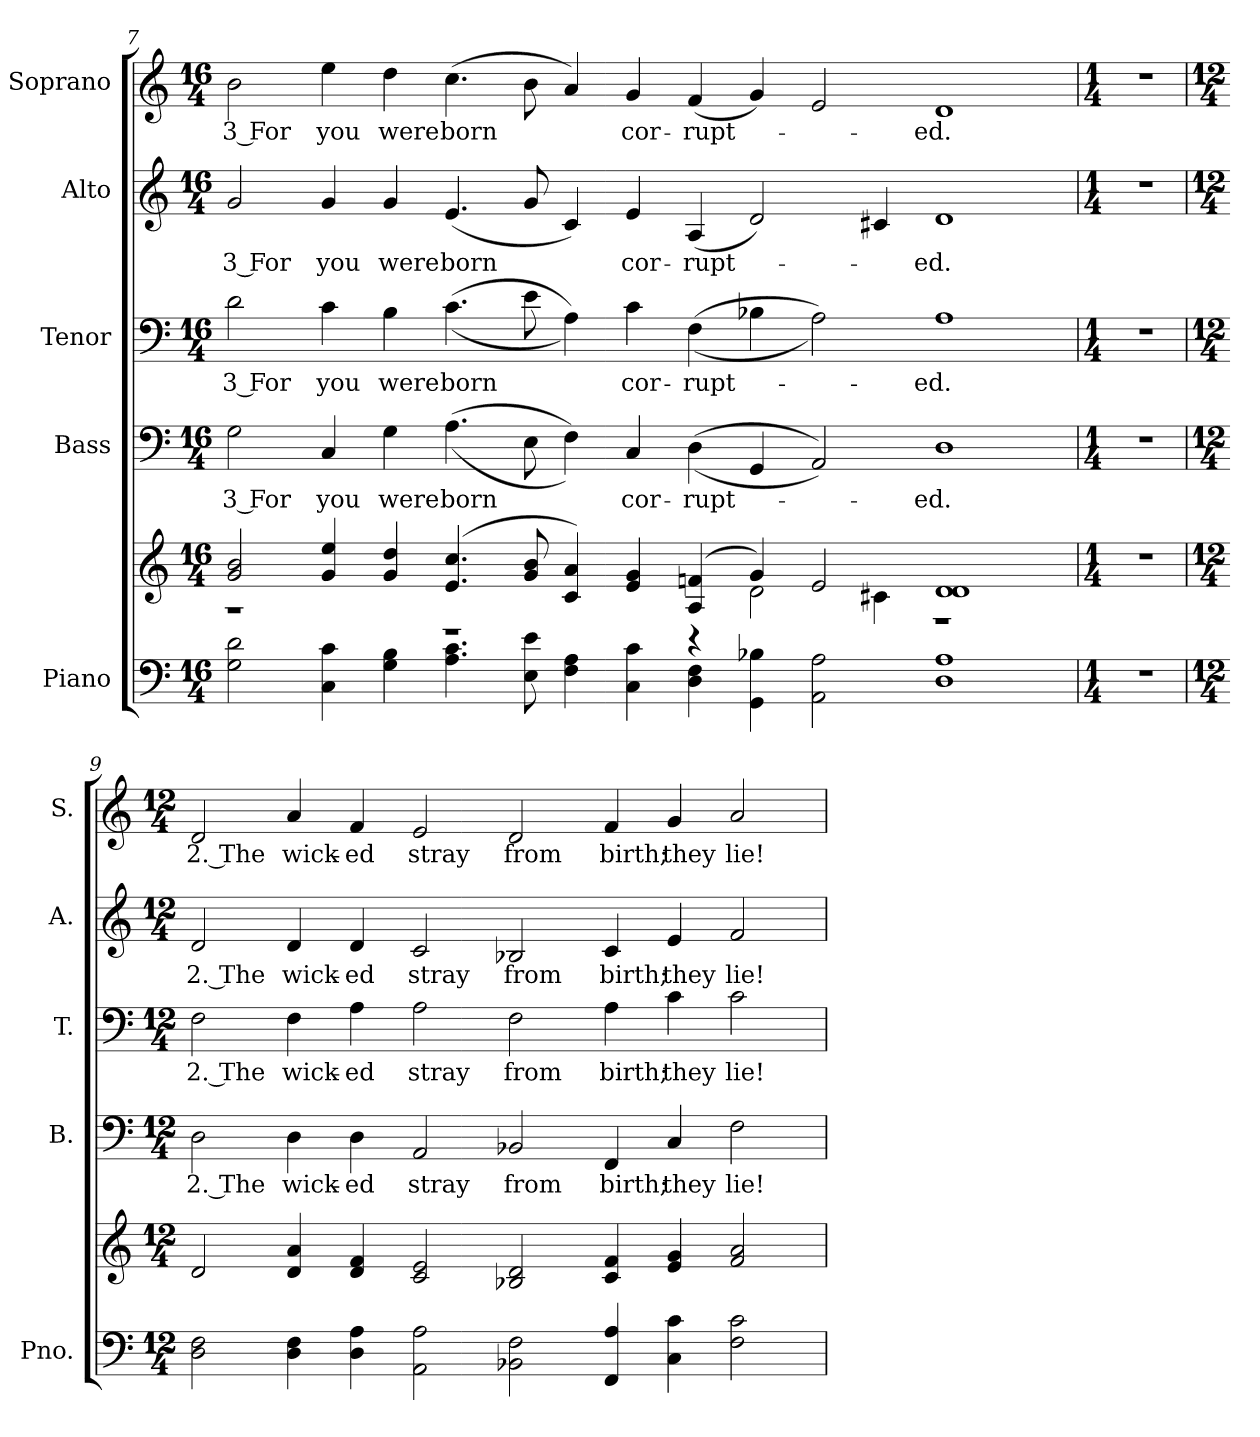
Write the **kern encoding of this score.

**kern	**kern	**kern	**text	**kern	**text	**kern	**text	**kern	**text
*part5	*part5	*part4	*part4	*part3	*part3	*part2	*part2	*part1	*part1
*staff6	*staff5	*staff4	*staff4	*staff3	*staff3	*staff2	*staff2	*staff1	*staff1
*I"Piano	*	*I"Bass	*	*I"Tenor	*	*I"Alto	*	*I"Soprano	*
*I'Pno.	*	*I'B.	*	*I'T.	*	*I'A.	*	*I'S.	*
!!LO:PB:g=z
*clefF4	*clefG2	*clefF4	*	*clefF4	*	*clefG2	*	*clefG2	*
*k[]	*k[]	*k[]	*	*k[]	*	*k[]	*	*k[]	*
*C:	*C:	*C:	*	*C:	*	*C:	*	*C:	*
*M16/4	*M16/4	*M16/4	*	*M16/4	*	*M16/4	*	*M16/4	*
=7	=7	=7	=7	=7	=7	=7	=7	=7	=7
*	*^	*	*	*	*	*	*	*	*
!	!	!	!	!LO:LY:b:color=#000000	!	!	!	!	!	!
!	!	!	!	!	!	!LO:LY:b:color=#000000	!	!	!	!
!	!	!	!	!	!	!	!	!LO:LY:b:color=#000000	!	!
!	!	!	!	!	!	!	!	!	!	!LO:LY:b:color=#000000
2Gi\ 2di	2gi/ 2bi	1r	2Gi\	3 For	2di\	3 For	2gi/	3 For	2bi\	3 For
!	!	!	!	!LO:LY:b:color=#000000	!	!	!	!	!	!
!	!	!	!	!	!	!LO:LY:b:color=#000000	!	!	!	!
!	!	!	!	!	!	!	!	!LO:LY:b:color=#000000	!	!
!	!	!	!	!	!	!	!	!	!	!LO:LY:b:color=#000000
4Ci\ 4ci	4gi/ 4eei	.	4Ci/	you	4ci\	you	4gi/	you	4eei\	you
!	!	!	!	!LO:LY:b:color=#000000	!	!	!	!	!	!
!	!	!	!	!	!	!LO:LY:b:color=#000000	!	!	!	!
!	!	!	!	!	!	!	!	!LO:LY:b:color=#000000	!	!
!	!	!	!	!	!	!	!	!	!	!LO:LY:b:color=#000000
4Gi\ 4Bi	4gi/ 4ddi	.	4Gi\	were	4Bi\	were	4gi/	were	4ddi\	were
!	!	!	!	!LO:LY:b:color=#000000	!	!	!	!	!	!
!	!	!	!	!	!	!LO:LY:b:color=#000000	!	!	!	!
!	!	!	!	!	!	!	!	!LO:LY:b:color=#000000	!	!
!	!	!	!	!	!	!	!	!	!	!LO:LY:b:color=#000000
4.Ai\ 4.ci	(4.ei/ 4.cci	1r	((4.Ai\	born	((4.ci\	born	(4.ei/	born	(4.cci\	born
8Ei\ 8ei	8gi/ 8bi	.	8Ei\	.	8ei\	.	8gi/	.	8bi\	.
4Fi\ 4Ai	4ci/ 4ai)	.	4Fi\))	.	4Ai\))	.	4ci/)	.	4ai/)	.
!	!	!	!	!LO:LY:b:color=#000000	!	!	!	!	!	!
!	!	!	!	!	!	!LO:LY:b:color=#000000	!	!	!	!
!	!	!	!	!	!	!	!	!LO:LY:b:color=#000000	!	!
!	!	!	!	!	!	!	!	!	!	!LO:LY:b:color=#000000
4Ci\ 4ci	4ei/ 4gi	.	4Ci/	cor-	4ci\	cor-	4ei/	cor-	4gi/	cor-
!	!	!	!	!LO:LY:b:color=#000000	!	!	!	!	!	!
!	!	!	!	!	!	!LO:LY:b:color=#000000	!	!	!	!
!	!	!	!	!	!	!	!	!LO:LY:b:color=#000000	!	!
!	!	!	!	!	!	!	!	!	!	!LO:LY:b:color=#000000
4Di\ 4Fi	(4Ai/ 4fni	4r	((4Di\	-rupt-	((4Fi\	-rupt-	(4Ai/	-rupt-	(4fi/	-rupt-
4GGi\ 4B-Xi	4gi/)	2di\	4GGi/	.	4B-Xi\	.	2di/)	.	4gi/)	.
2AAi\ 2Ai	2ei/	.	2AAi/))	.	2Ai\))	.	.	.	2ei/	.
.	.	4c#Xi\	.	.	.	.	4c#Xi/	.	.	.
!	!	!	!	!LO:LY:b:color=#000000	!	!	!	!	!	!
!	!	!	!	!	!	!LO:LY:b:color=#000000	!	!	!	!
!	!	!	!	!	!	!	!	!LO:LY:b:color=#000000	!	!
!	!	!	!	!	!	!	!	!	!	!LO:LY:b:color=#000000
1Di 1Ai	1di 1di	1r	1Di	-ed.	1Ai	-ed.	1di	-ed.	1di	-ed.
*	*v	*v	*	*	*	*	*	*	*	*
=8	=8	=8	=8	=8	=8	=8	=8	=8	=8
*M1/4	*M1/4	*M1/4	*	*M1/4	*	*M1/4	*	*M1/4	*
*	*^	*	*	*	*	*	*	*	*
!LO:N:vis=1	!LO:N:vis=1	!	!LO:N:vis=1	!	!LO:N:vis=1	!	!LO:N:vis=1	!	!LO:N:vis=1	!
*	*v	*v	*	*	*	*	*	*	*	*
4r	4r	4r	.	4r	.	4r	.	4r	.
!!LO:PB:g=z
=9	=9	=9	=9	=9	=9	=9	=9	=9	=9
*M12/4	*M12/4	*M12/4	*	*M12/4	*	*M12/4	*	*M12/4	*
!	!	!	!LO:LY:b:color=#000000	!	!	!	!	!	!
!	!	!	!	!	!LO:LY:b:color=#000000	!	!	!	!
!	!	!	!	!	!	!	!LO:LY:b:color=#000000	!	!
!	!	!	!	!	!	!	!	!	!LO:LY:b:color=#000000
2Di\ 2Fi	2di/	2Di\	2. The	2Fi\	2. The	2di/	2. The	2di/	2. The
!	!	!	!LO:LY:b:color=#000000	!	!	!	!	!	!
!	!	!	!	!	!LO:LY:b:color=#000000	!	!	!	!
!	!	!	!	!	!	!	!LO:LY:b:color=#000000	!	!
!	!	!	!	!	!	!	!	!	!LO:LY:b:color=#000000
4Di\ 4Fi	4di/ 4ai	4Di\	wick-	4Fi\	wick-	4di/	wick-	4ai/	wick-
!	!	!	!LO:LY:b:color=#000000	!	!	!	!	!	!
!	!	!	!	!	!LO:LY:b:color=#000000	!	!	!	!
!	!	!	!	!	!	!	!LO:LY:b:color=#000000	!	!
!	!	!	!	!	!	!	!	!	!LO:LY:b:color=#000000
4Di\ 4Ai	4di/ 4fi	4Di\	-ed	4Ai\	-ed	4di/	-ed	4fi/	-ed
!	!	!	!LO:LY:b:color=#000000	!	!	!	!	!	!
!	!	!	!	!	!LO:LY:b:color=#000000	!	!	!	!
!	!	!	!	!	!	!	!LO:LY:b:color=#000000	!	!
!	!	!	!	!	!	!	!	!	!LO:LY:b:color=#000000
2AAi\ 2Ai	2ci/ 2ei	2AAi/	stray	2Ai\	stray	2ci/	stray	2ei/	stray
!	!	!	!LO:LY:b:color=#000000	!	!	!	!	!	!
!	!	!	!	!	!LO:LY:b:color=#000000	!	!	!	!
!	!	!	!	!	!	!	!LO:LY:b:color=#000000	!	!
!	!	!	!	!	!	!	!	!	!LO:LY:b:color=#000000
2BB-Xi\ 2Fi	2B-Xi/ 2di	2BB-Xi/	from	2Fi\	from	2B-Xi/	from	2di/	from
!	!	!	!LO:LY:b:color=#000000	!	!	!	!	!	!
!	!	!	!	!	!LO:LY:b:color=#000000	!	!	!	!
!	!	!	!	!	!	!	!LO:LY:b:color=#000000	!	!
!	!	!	!	!	!	!	!	!	!LO:LY:b:color=#000000
4FFi/ 4Ai	4ci/ 4fi	4FFi/	birth;	4Ai\	birth;	4ci/	birth;	4fi/	birth;
!	!	!	!LO:LY:b:color=#000000	!	!	!	!	!	!
!	!	!	!	!	!LO:LY:b:color=#000000	!	!	!	!
!	!	!	!	!	!	!	!LO:LY:b:color=#000000	!	!
!	!	!	!	!	!	!	!	!	!LO:LY:b:color=#000000
4Ci\ 4ci	4ei/ 4gi	4Ci/	they	4ci\	they	4ei/	they	4gi/	they
!	!	!	!LO:LY:b:color=#000000	!	!	!	!	!	!
!	!	!	!	!	!LO:LY:b:color=#000000	!	!	!	!
!	!	!	!	!	!	!	!LO:LY:b:color=#000000	!	!
!	!	!	!	!	!	!	!	!	!LO:LY:b:color=#000000
2Fi\ 2ci	2fi/ 2ai	2Fi\	lie!	2ci\	lie!	2fi/	lie!	2ai/	lie!
=	=	=	=	=	=	=	=	=	=
*-	*-	*-	*-	*-	*-	*-	*-	*-	*-
